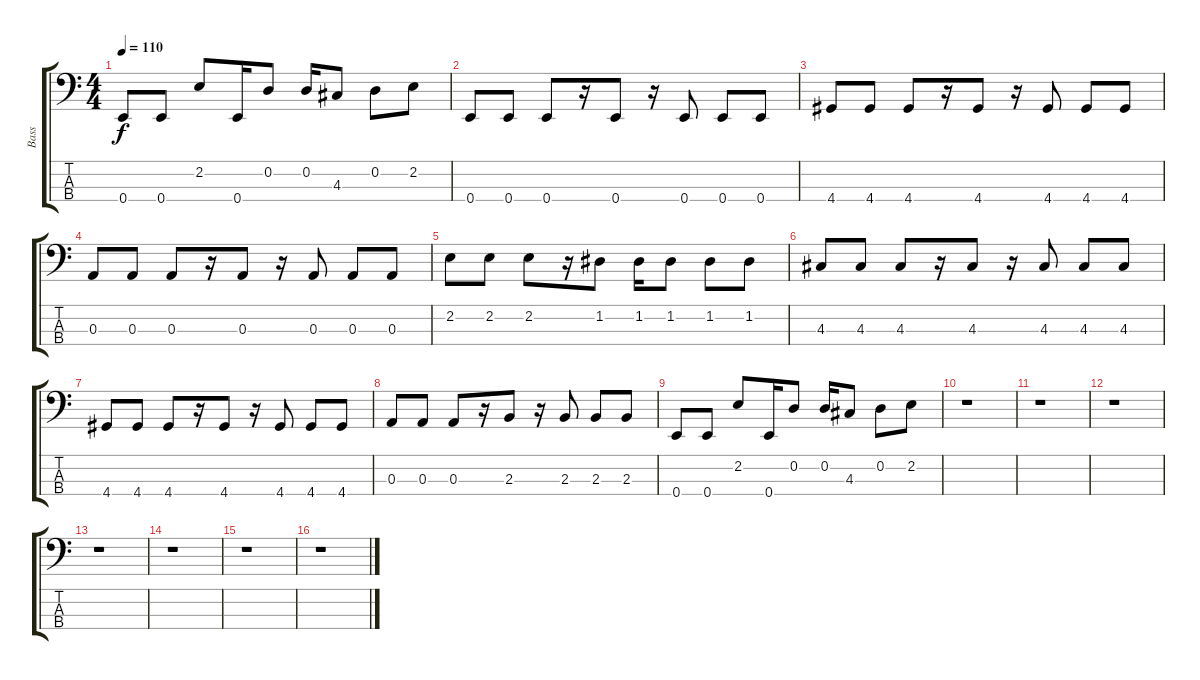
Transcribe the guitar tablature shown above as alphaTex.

\track ("Bass" "Bass") {instrument electricbassfinger}
\staff {score tabs}
\tuning (G2 D2 A1 E1) {hide}
\ts (4 4)
\tempo 110
\clef f4
\ks c
0.4.8{dy f} 0.4.8 2.2.8 0.4.16 0.2.8 0.2.16 4.3.8 0.2.8 2.2.8 |
0.4.8 0.4.8 0.4.8 r.16 0.4.8 r.16 0.4.8 0.4.8 0.4.8 |
4.4.8 4.4.8 4.4.8 r.16 4.4.8 r.16 4.4.8 4.4.8 4.4.8 |
0.3.8 0.3.8 0.3.8 r.16 0.3.8 r.16 0.3.8 0.3.8 0.3.8 |
2.2.8 2.2.8 2.2.8 r.16 1.2.8 1.2.16 1.2.8 1.2.8 1.2.8 |
4.3.8 4.3.8 4.3.8 r.16 4.3.8 r.16 4.3.8 4.3.8 4.3.8 |
4.4.8 4.4.8 4.4.8 r.16 4.4.8 r.16 4.4.8 4.4.8 4.4.8 |
0.3.8 0.3.8 0.3.8 r.16 2.3.8 r.16 2.3.8 2.3.8 2.3.8 |
0.4.8 0.4.8 2.2.8 0.4.16 0.2.8 0.2.16 4.3.8 0.2.8 2.2.8 |
r.1 |
r.1 |
r.1 |
r.1 |
r.1 |
r.1 |
r.1
